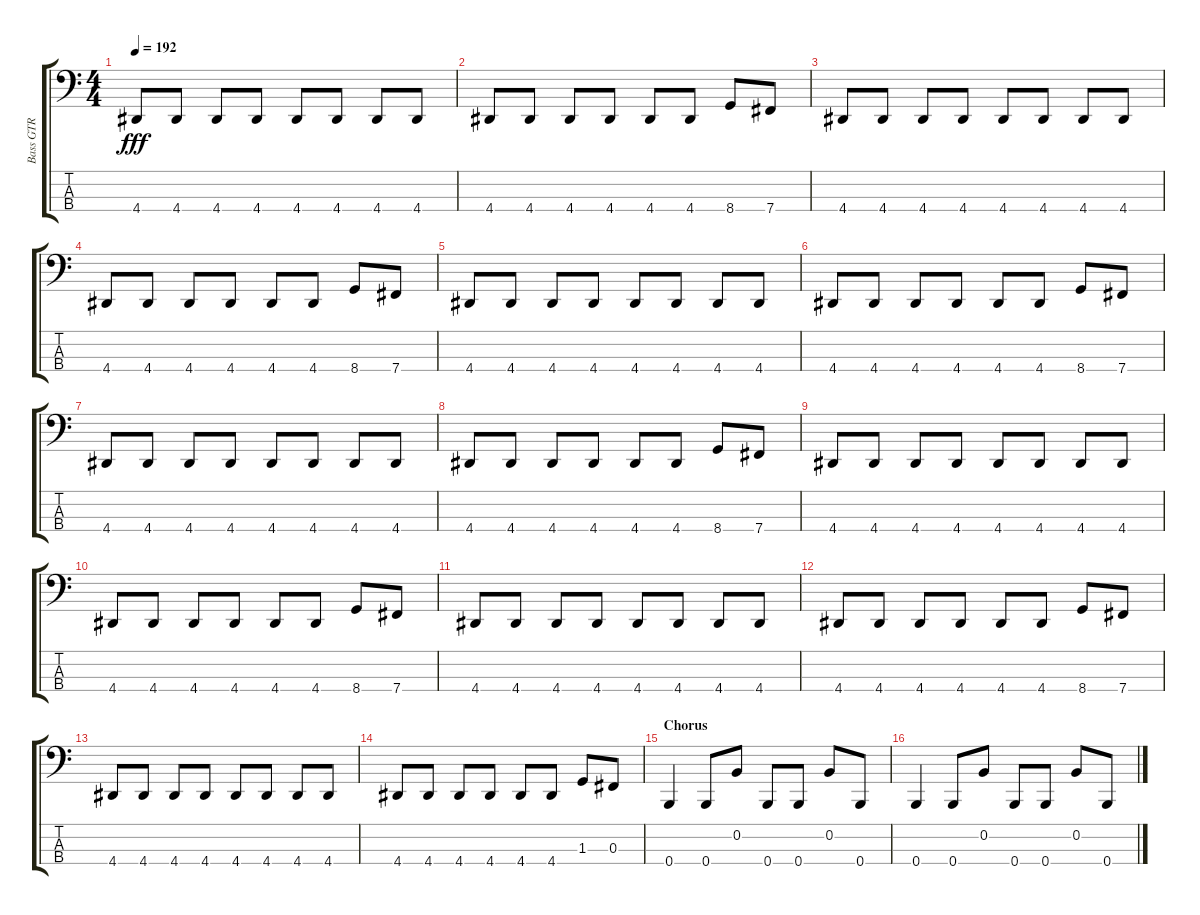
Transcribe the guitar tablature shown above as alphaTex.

\track ("Bass GTR" "Bass GTR") {instrument electricbassfinger}
\staff {score tabs}
\tuning (E2 B1 Gb1 B0) {hide}
\ts (4 4)
\tempo 192
\clef f4
\ks aminor
4.4.8{dy fff} 4.4.8 4.4.8 4.4.8 4.4.8 4.4.8 4.4.8 4.4.8 |
4.4.8 4.4.8 4.4.8 4.4.8 4.4.8 4.4.8 8.4.8 7.4.8 |
4.4.8 4.4.8 4.4.8 4.4.8 4.4.8 4.4.8 4.4.8 4.4.8 |
4.4.8 4.4.8 4.4.8 4.4.8 4.4.8 4.4.8 8.4.8 7.4.8 |
4.4.8 4.4.8 4.4.8 4.4.8 4.4.8 4.4.8 4.4.8 4.4.8 |
4.4.8 4.4.8 4.4.8 4.4.8 4.4.8 4.4.8 8.4.8 7.4.8 |
4.4.8 4.4.8 4.4.8 4.4.8 4.4.8 4.4.8 4.4.8 4.4.8 |
4.4.8 4.4.8 4.4.8 4.4.8 4.4.8 4.4.8 8.4.8 7.4.8 |
4.4.8 4.4.8 4.4.8 4.4.8 4.4.8 4.4.8 4.4.8 4.4.8 |
4.4.8 4.4.8 4.4.8 4.4.8 4.4.8 4.4.8 8.4.8 7.4.8 |
4.4.8 4.4.8 4.4.8 4.4.8 4.4.8 4.4.8 4.4.8 4.4.8 |
4.4.8 4.4.8 4.4.8 4.4.8 4.4.8 4.4.8 8.4.8 7.4.8 |
4.4.8 4.4.8 4.4.8 4.4.8 4.4.8 4.4.8 4.4.8 4.4.8 |
4.4.8 4.4.8 4.4.8 4.4.8 4.4.8 4.4.8 1.3.8 0.3.8 |
\section ("" "Chorus")
0.4.4 0.4.8 0.2.8 0.4.8 0.4.8 0.2.8 0.4.8 |
0.4.4 0.4.8 0.2.8 0.4.8 0.4.8 0.2.8 0.4.8
